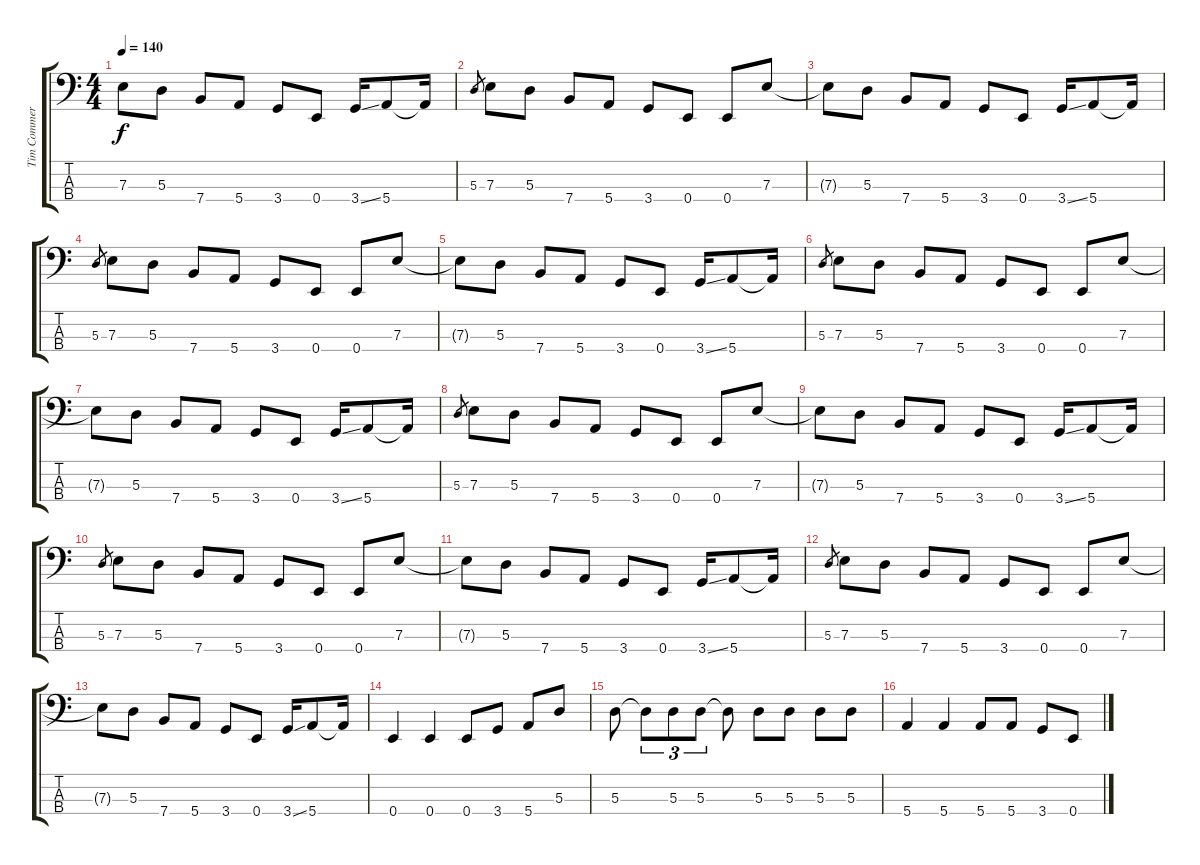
\track ("Tim Commerford" "Tim Commer") {instrument electricbassfinger}
\staff {score tabs}
\tuning (G2 D2 A1 E1) {hide}
\ts (4 4)
\tempo 140
\clef f4
\ks c
7.3{t}.8{dy f} 5.3.8 7.4.8 5.4.8 3.4.8 0.4.8 3.4{ss}.16 5.4.8 5.4{t}.16 |
5.3.8{gr} 7.3.8 5.3.8 7.4.8 5.4.8 3.4.8 0.4.8 0.4.8 7.3.8 |
7.3{t}.8 5.3.8 7.4.8 5.4.8 3.4.8 0.4.8 3.4{ss}.16 5.4.8 5.4{t}.16 |
5.3.8{gr} 7.3.8 5.3.8 7.4.8 5.4.8 3.4.8 0.4.8 0.4.8 7.3.8 |
7.3{t}.8 5.3.8 7.4.8 5.4.8 3.4.8 0.4.8 3.4{ss}.16 5.4.8 5.4{t}.16 |
5.3.8{gr} 7.3.8 5.3.8 7.4.8 5.4.8 3.4.8 0.4.8 0.4.8 7.3.8 |
7.3{t}.8 5.3.8 7.4.8 5.4.8 3.4.8 0.4.8 3.4{ss}.16 5.4.8 5.4{t}.16 |
5.3.8{gr} 7.3.8 5.3.8 7.4.8 5.4.8 3.4.8 0.4.8 0.4.8 7.3.8 |
7.3{t}.8 5.3.8 7.4.8 5.4.8 3.4.8 0.4.8 3.4{ss}.16 5.4.8 5.4{t}.16 |
5.3.8{gr} 7.3.8 5.3.8 7.4.8 5.4.8 3.4.8 0.4.8 0.4.8 7.3.8 |
7.3{t}.8 5.3.8 7.4.8 5.4.8 3.4.8 0.4.8 3.4{ss}.16 5.4.8 5.4{t}.16 |
5.3.8{gr} 7.3.8 5.3.8 7.4.8 5.4.8 3.4.8 0.4.8 0.4.8 7.3.8 |
7.3{t}.8 5.3.8 7.4.8 5.4.8 3.4.8 0.4.8 3.4{ss}.16 5.4.8 5.4{t}.16 |
0.4.4 0.4.4 0.4.8 3.4.8 5.4.8 5.3.8 |
5.3.8 5.3{t}.8{tu (3 2)} 5.3.8{tu (3 2)} 5.3.8{tu (3 2)} 5.3{t}.8 5.3.8 5.3.8 5.3.8 5.3.8 |
5.4.4 5.4.4 5.4.8 5.4.8 3.4.8 0.4.8
